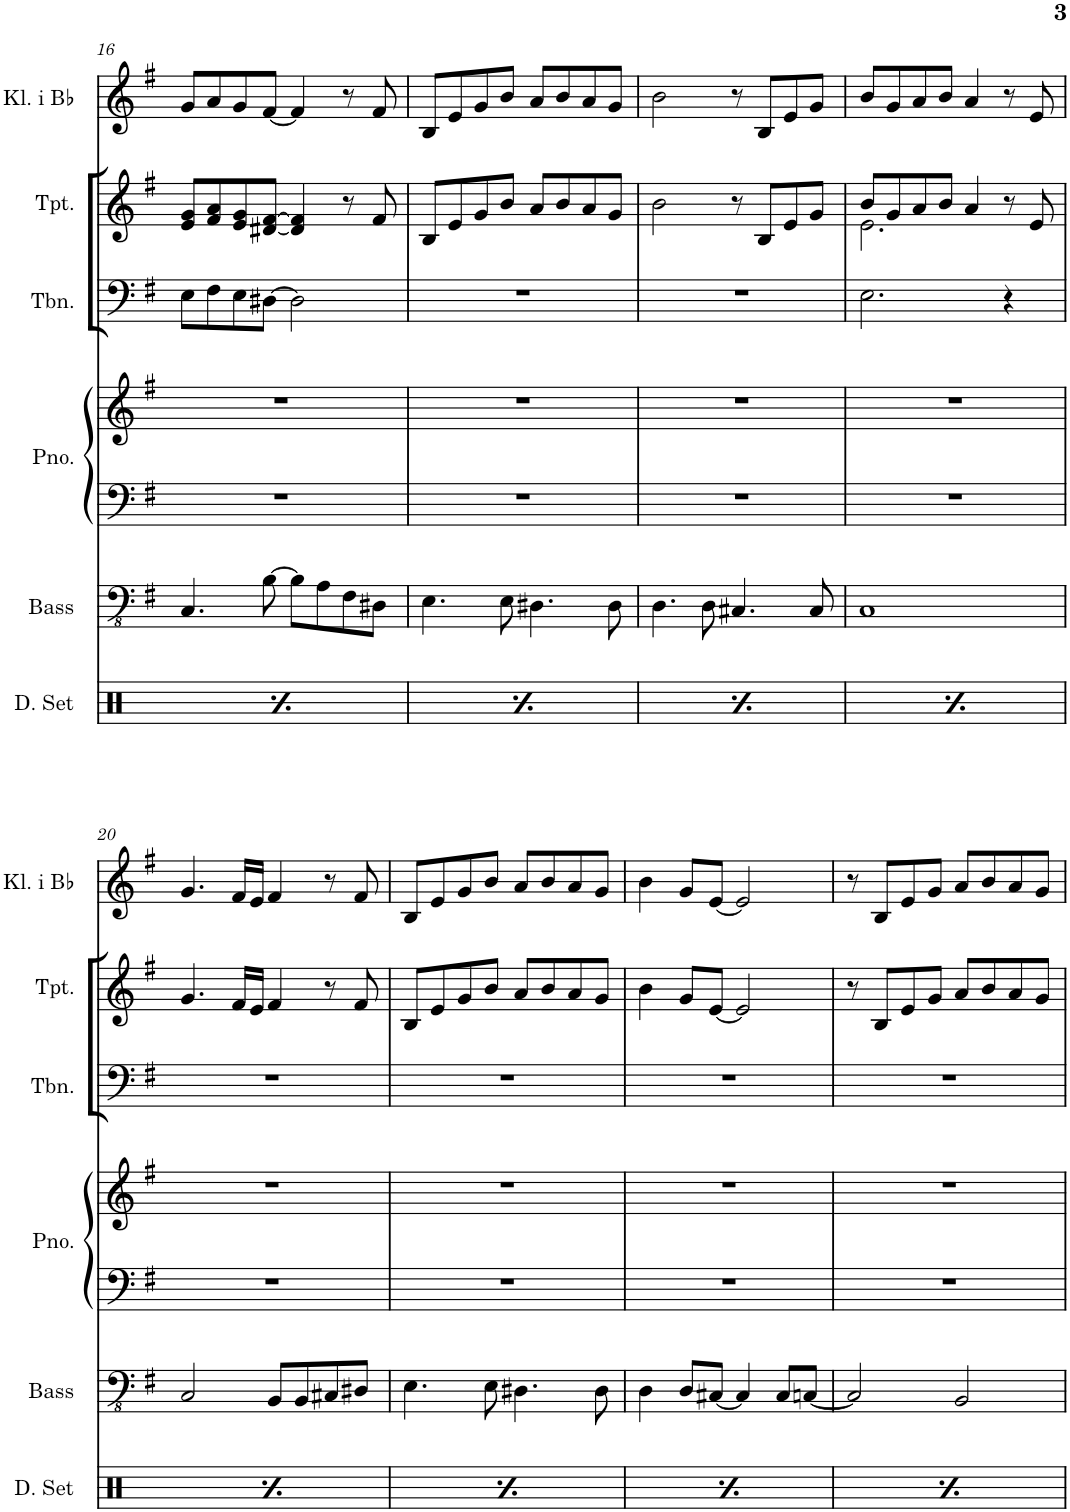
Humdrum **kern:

**kern	**kern	**kern	**kern	**kern	**kern	**kern
*part6	*part5	*part4	*part4	*part3	*part2	*part1
*staff7	*staff6	*staff5	*staff4	*staff3	*staff2	*staff1
*I"Drumset	*I"Acoustic Bass	*I"Piano	*	*I"Trombone	*I"Trumpet	*I"Klarinett i Bb
*I'D. Set	*I'Bass	*I'Pno.	*	*I'Tbn.	*I'Tpt.	*I'Kl. i Bb
!!LO:PB:g=z
*clefX	*clefFv4	*clefF4	*clefG2	*clefF4	*clefG2	*clefG2
*	*	*	*	*	*Trd1c2	*Trd1c2
*k[]	*k[f#]	*k[f#]	*k[f#]	*k[f#]	*k[f#]	*k[f#]
*M4/4	*M4/4	*M4/4	*M4/4	*M4/4	*M4/4	*M4/4
=16	=16	=16	=16	=16	=16	=16
4r	4.CC/	1r	1r	8E\L	8e/ 8g/L	8g/L
.	.	.	.	8F#\	8f#/ 8a/	8a/
4Rd\	.	.	.	8E\	8e/ 8g/	8g/
.	[8BB\	.	.	[8D#X\J	[8d#X/ [8f#/J	[8f#/J
4r	8BB\L]	.	.	2D#\]	4d#/] 4f#/]	4f#/]
.	8AA\	.	.	.	.	.
4Rd\	8FF#\	.	.	.	8r	8r
.	8DD#X\J	.	.	.	8f#/	8f#/
=17	=17	=17	=17	=17	=17	=17
4r	4.EE\	1r	1r	1r	8B/L	8B/L
.	.	.	.	.	8e/	8e/
4Rd\	.	.	.	.	8g/	8g/
.	8EE\	.	.	.	8b/J	8b/J
4r	4.DD#X\	.	.	.	8a/L	8a/L
.	.	.	.	.	8b/	8b/
4Rd\	.	.	.	.	8a/	8a/
.	8DD#\	.	.	.	8g/J	8g/J
=18	=18	=18	=18	=18	=18	=18
4r	4.DD\	1r	1r	1r	2b\	2b\
4Rd\	.	.	.	.	.	.
.	8DD\	.	.	.	.	.
4r	4.CC#X/	.	.	.	8r	8r
.	.	.	.	.	8B/L	8B/L
4Rd\	.	.	.	.	8e/	8e/
.	8CC#/	.	.	.	8g/J	8g/J
=19	=19	=19	=19	=19	=19	=19
*	*	*	*	*	*^	*
4r	1CC	1r	1r	2.E\	8b/L	2.e\	8b/L
.	.	.	.	.	8g/	.	8g/
4Rd\	.	.	.	.	8a/	.	8a/
.	.	.	.	.	8b/J	.	8b/J
4r	.	.	.	.	4a/	.	4a/
4Rd\	.	.	.	4r	8r	4ryy	8r
.	.	.	.	.	8e/	.	8e/
*	*	*	*	*	*v	*v	*
!!LO:LB:g=z
=20	=20	=20	=20	=20	=20	=20
4r	2CC/	1r	1r	1r	4.g/	4.g/
4Rd\	.	.	.	.	.	.
.	.	.	.	.	16f#/LL	16f#/LL
.	.	.	.	.	16e/JJ	16e/JJ
4r	8BBB/L	.	.	.	4f#/	4f#/
.	8BBB/	.	.	.	.	.
4Rd\	8CC#X/	.	.	.	8r	8r
.	8DD#X/J	.	.	.	8f#/	8f#/
=21	=21	=21	=21	=21	=21	=21
4r	4.EE\	1r	1r	1r	8B/L	8B/L
.	.	.	.	.	8e/	8e/
4Rd\	.	.	.	.	8g/	8g/
.	8EE\	.	.	.	8b/J	8b/J
4r	4.DD#X\	.	.	.	8a/L	8a/L
.	.	.	.	.	8b/	8b/
4Rd\	.	.	.	.	8a/	8a/
.	8DD#\	.	.	.	8g/J	8g/J
=22	=22	=22	=22	=22	=22	=22
4r	4DD\	1r	1r	1r	4b\	4b\
4Rd\	8DD/L	.	.	.	8g/L	8g/L
.	[8CC#X/J	.	.	.	[8e/J	[8e/J
4r	4CC#/]	.	.	.	2e/]	2e/]
4Rd\	8CC#/L	.	.	.	.	.
.	[8CCn/J	.	.	.	.	.
=23	=23	=23	=23	=23	=23	=23
4r	2CC/]	1r	1r	1r	8r	8r
.	.	.	.	.	8B/L	8B/L
4Rd\	.	.	.	.	8e/	8e/
.	.	.	.	.	8g/J	8g/J
4r	2BBB/	.	.	.	8a/L	8a/L
.	.	.	.	.	8b/	8b/
4Rd\	.	.	.	.	8a/	8a/
.	.	.	.	.	8g/J	8g/J
=	=	=	=	=	=	=
*-	*-	*-	*-	*-	*-	*-
